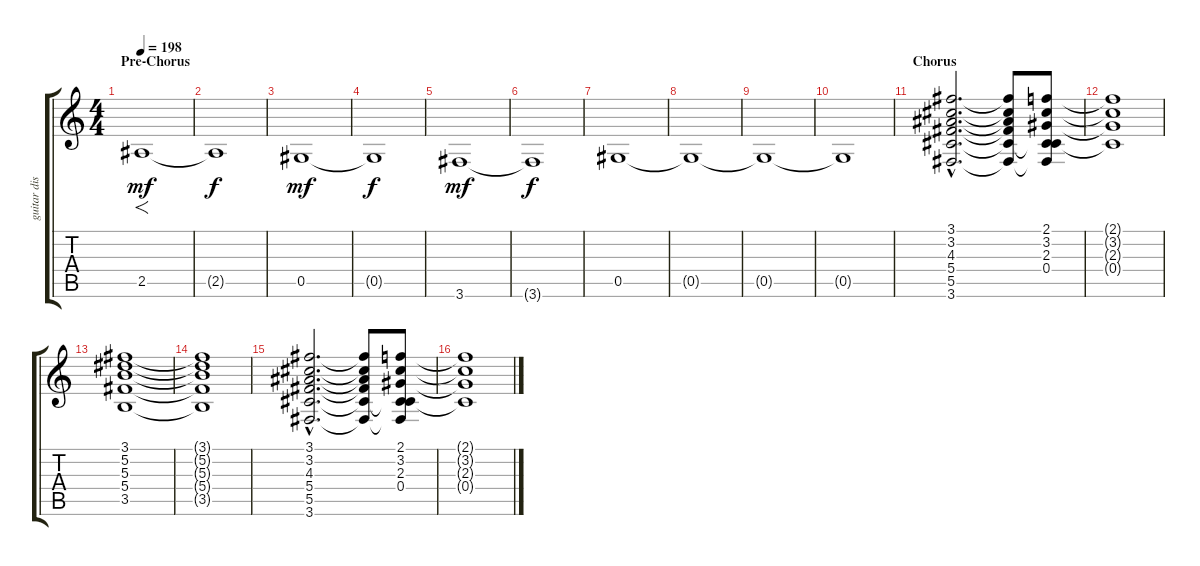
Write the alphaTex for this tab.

\track ("guitar dist." "guitar dis") {instrument distortionguitar}
\staff {score tabs}
\tuning (Eb4 Bb3 Gb3 Db3 Ab2 Eb2) {hide}
\ts (4 4)
\section ("" "Pre-Chorus")
\tempo 198
\clef g2
\ks c
2.5.1{f dy mf} |
2.5{t}.1{dy f} |
0.5.1{dy mf} |
0.5{t}.1{dy f} |
3.6.1{dy mf} |
3.6{t}.1{dy f} |
0.5.1 |
0.5{t}.1 |
0.5{t}.1 |
0.5{t}.1 |
\section ("" "Chorus")
(3.1{hac} 3.2{hac} 4.3{hac} 5.4{hac} 5.5{hac} 3.6{hac}).2{d} (3.1{t} 3.2{t} 4.3{t} 5.4{t} 5.5{t} 3.6{t}).8 (2.1 3.2 2.3 0.4 5.5{t} 3.6{t}).8 |
(2.1{t} 3.2{t} 2.3{t} 0.4{t}).1 |
(3.1 5.2 5.3 5.4 3.5).1 |
(3.1{t} 5.2{t} 5.3{t} 5.4{t} 3.5{t}).1 |
(3.1{hac} 3.2{hac} 4.3{hac} 5.4{hac} 5.5{hac} 3.6{hac}).2{d} (3.1{t} 3.2{t} 4.3{t} 5.4{t} 5.5{t} 3.6{t}).8 (2.1 3.2 2.3 0.4 5.5{t} 3.6{t}).8 |
(2.1{t} 3.2{t} 2.3{t} 0.4{t}).1
